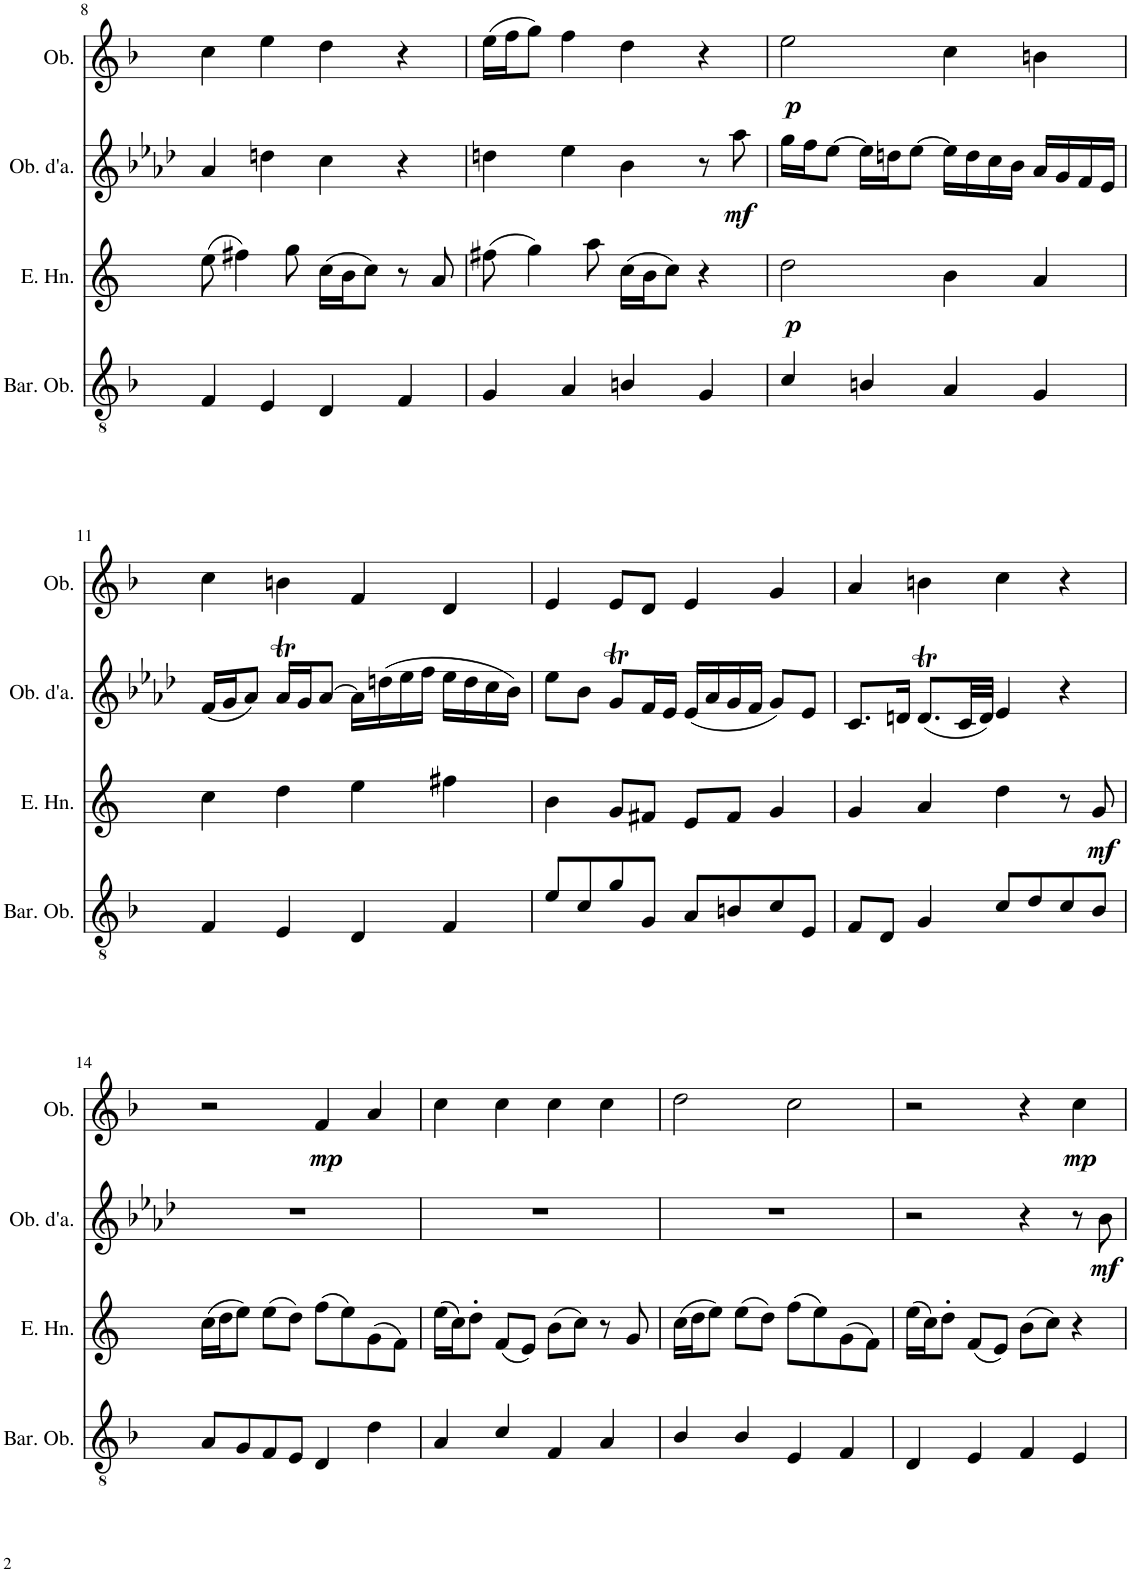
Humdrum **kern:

**kern	**kern	**kern	**kern	**dynam	**kern	**dynam	**kern	**dynam
*part6	*part5	*part4	*part3	*part3	*part2	*part2	*part1	*part1
*staff6	*staff5	*staff4	*staff3	*staff3	*staff2	*staff2	*staff1	*staff1
*I"Baritone Oboe	*I"Bassoon	*I"Bassoon	*I"English Horn	*	*I"Oboe d'amore	*	*I"Oboe	*
*I'Bar. Ob.	*I'Bsn.	*I'Bsn.	*I'E. Hn.	*	*I'Ob. d'a.	*	*I'Ob.	*
!!LO:PB:g=z
*clefGv2	*clefF4	*clefF4	*clefG2	*	*clefG2	*	*clefG2	*
*	*	*	*Trd4c7	*	*Trd2c3	*	*	*
*k[b-]	*k[b-]	*k[b-]	*k[]	*	*k[b-e-a-d-]	*	*k[b-]	*
*M4/4	*M4/4	*M4/4	*M4/4	*	*M4/4	*	*M4/4	*
*met(c)	*met(c)	*met(c)	*met(c)	*	*met(c)	*	*met(c)	*
=8	=8	=8	=8	=8	=8	=8	=8	=8
4F/	4F 4A 4c	4F	(8ee\	.	4a-/	.	4cc\	.
.	.	.	4ff#X\)	.	.	.	.	.
4E/	4E 4G 4Bn	4E	.	.	4ddn\	.	4ee\	.
.	.	.	8gg\	.	.	.	.	.
4D/	4D 4F 4A 4c	4D	(16cc\LL	.	4cc\	.	4dd\	.
.	.	.	16b\J	.	.	.	.	.
.	.	.	8cc\J)	.	.	.	.	.
4F/	4F 4c 4d	4F	8r	.	4r	.	4r	.
.	.	.	8a/	.	.	.	.	.
=9	=9	=9	=9	=9	=9	=9	=9	=9
4G/	4G 4Bn 4f	4G	(8ff#X\	.	4ddn\	.	(16ee\LL	.
.	.	.	.	.	.	.	16ff\J	.
.	.	.	4gg\)	.	.	.	8gg\J)	.
4A/	4A 4c 4f	4A	.	.	4ee-\	.	4ff\	.
.	.	.	8aa\	.	.	.	.	.
4Bn/	4B 4g 4a	4Bn	(16cc\LL	.	4b-\	.	4dd\	.
.	.	.	16b\J	.	.	.	.	.
.	.	.	8cc\J)	.	.	.	.	.
4G/	4G 4B 4d	4G	4r	.	8r	.	4r	.
!	!	!	!	!	!	!LO:DY:b	!	!
.	.	.	.	.	8aa-\	mf	.	.
=10	=10	=10	=10	=10	=10	=10	=10	=10
!	!	!	!	!LO:DY:b	!	!	!	!LO:DY:b
4c/	4c 4e 4g	4c	2dd\	p	16gg\LL	.	2ee\	p
.	.	.	.	.	16ff\J	.	.	.
.	.	.	.	.	[8ee-\J	.	.	.
4Bn/	4Bn 4c 4e 4g	4Bn	.	.	16ee-\LL]	.	.	.
.	.	.	.	.	16ddn\J	.	.	.
.	.	.	.	.	[8ee-\J	.	.	.
4A/	4A 4c 4e	4A	4b\	.	16ee-\LL]	.	4cc\	.
.	.	.	.	.	16dd\	.	.	.
.	.	.	.	.	16cc\	.	.	.
.	.	.	.	.	16b-\JJ	.	.	.
4G/	4G 4B 4d	4G	4a/	.	16a-/LL	.	4bn\	.
.	.	.	.	.	16g/	.	.	.
.	.	.	.	.	16f/	.	.	.
.	.	.	.	.	16e-/JJ	.	.	.
!!LO:LB:g=z
=11	=11	=11	=11	=11	=11	=11	=11	=11
4F/	4F 4c 4d	4F	4cc\	.	(16f/LL	.	4cc\	.
.	.	.	.	.	16g/J	.	.	.
.	.	.	.	.	8a-/J)	.	.	.
4E/	4E 4G 4Bn	4E	4dd\	.	16a-T/LL	.	4bn\	.
.	.	.	.	.	16g/J	.	.	.
.	.	.	.	.	[8a-/J	.	.	.
4D/	4D 4F 4A 4c	4D	4ee\	.	16a-\LL]	.	4f/	.
.	.	.	.	.	(16ddn\	.	.	.
.	.	.	.	.	16ee-\	.	.	.
.	.	.	.	.	16ff\JJ	.	.	.
4F/	4F 4G 4B 4d	4F	4ff#X\	.	16ee-\LL	.	4d/	.
.	.	.	.	.	16dd\	.	.	.
.	.	.	.	.	16cc\	.	.	.
.	.	.	.	.	16b-\JJ)	.	.	.
=12	=12	=12	=12	=12	=12	=12	=12	=12
8e/L	8E 8G 8cL	8EL	4b\	.	8ee-\L	.	4e/	.
8c/	8C 8E 8G	8C	.	.	8b-\J	.	.	.
8g/	8G 8c 8e	8G	8g/L	.	8gt/L	.	8e/L	.
8G/J	8GG 8BBn 8DJ	8GGJ	8f#X/J	.	16f/L	.	8d/J	.
.	.	.	.	.	16e-/JJ	.	.	.
8A/L	8AA 8C 8FL	8AAL	8e/L	.	(16e-/LL	.	4e/	.
.	.	.	.	.	16a-/	.	.	.
8Bn/	8BB 8G 8A	8BBn	8f#/J	.	16g/	.	.	.
.	.	.	.	.	16f/JJ	.	.	.
8c/	8C 8E 8G	8C	4g/	.	8g/L)	.	4g/	.
8E/J	8EE 8GG 8BB-XJ	8EEJ	.	.	8e-/J	.	.	.
=13	=13	=13	=13	=13	=13	=13	=13	=13
8F/L	8FF 8C 8DL	8FFL	4g/	.	8.c/L	.	4a/	.
8D/J	8DD 8FF 8AAJ	8DDJ	.	.	.	.	.	.
.	.	.	.	.	16dn/Jk	.	.	.
4G/	4GG 4BBn 4D	4GG	4a/	.	(8.dt/L	.	4bn\	.
.	.	.	.	.	32c/LL	.	.	.
.	.	.	.	.	32d/JJJ)	.	.	.
8c/L	8C 8E 8GL	8CL	4dd\	.	4e-/	.	4cc\	.
8d/	8D 8F 8A	8D	.	.	.	.	.	.
8c/	8C 8E 8G	8C	8r	.	4r	.	4r	.
!	!	!	!	!LO:DY:b	!	!	!	!
8B-/J	8BB-X 8C 8E 8GJ	8BB-J	8g/	mf	.	.	.	.
!!LO:LB:g=z
=14	=14	=14	=14	=14	=14	=14	=14	=14
8A/L	8AA 8C 8FL	8AAL	(16cc\LL	.	1r	.	2r	.
.	.	.	16dd\J	.	.	.	.	.
8G/	8GG 8BB- 8D	8GG	8ee\J)	.	.	.	.	.
8F/	8FF 8AA 8C	8FF	(8ee\L	.	.	.	.	.
8E/J	8EE 8GG 8BB-J	8EEJ	8dd\J)	.	.	.	.	.
!	!	!	!	!	!	!	!	!LO:DY:b
4D/	4DD 4FF 4BB-	4DD	(8ff\L	.	.	.	4f/	mp
.	.	.	8ee\)	.	.	.	.	.
4d\	4D 4F 4A	4D	(8g\	.	.	.	4a/	.
.	.	.	8f\J)	.	.	.	.	.
=15	=15	=15	=15	=15	=15	=15	=15	=15
4A/	4AA 4C 4F	4AA	(16ee\LL	.	1r	.	4cc\	.
.	.	.	16cc\J)	.	.	.	.	.
.	.	.	8dd'\J	.	.	.	.	.
4c/	4C 4E 4G	4C	(8f/L	.	.	.	4cc\	.
.	.	.	8e/J)	.	.	.	.	.
4F/	4FF 4AA 4C	4FF	(8b\L	.	.	.	4cc\	.
.	.	.	8cc\J)	.	.	.	.	.
4A/	4AA 4C 4F	4AA	8r	.	.	.	4cc\	.
.	.	.	8g/	.	.	.	.	.
=16	=16	=16	=16	=16	=16	=16	=16	=16
4B-/	4BB- 4B-	4BB-	(16cc\LL	.	1r	.	2dd\	.
.	.	.	16dd\J	.	.	.	.	.
.	.	.	8ee\J)	.	.	.	.	.
4B-/	4B- 4d 4f 4a	4B-	(8ee\L	.	.	.	.	.
.	.	.	8dd\J)	.	.	.	.	.
4E/	4E 4B- 4c	4E	(8ff\L	.	.	.	2cc\	.
.	.	.	8ee\)	.	.	.	.	.
4F/	4F 4A 4c	4F	(8g\	.	.	.	.	.
.	.	.	8f\J)	.	.	.	.	.
=17	=17	=17	=17	=17	=17	=17	=17	=17
4D/	4D 4A 4B-	4D	(16ee\LL	.	2r	.	2r	.
.	.	.	16cc\J)	.	.	.	.	.
.	.	.	8dd'\J	.	.	.	.	.
4E/	4E 4B- 4c	4E	(8f/L	.	.	.	.	.
.	.	.	8e/J)	.	.	.	.	.
4F/	4F 4A 4c	4F	(8b\L	.	4r	.	4r	.
.	.	.	8cc\J)	.	.	.	.	.
!	!	!	!	!	!	!	!	!LO:DY:b
4E/	4E 4G 4c	4E	4r	.	8r	.	4cc\	mp
!	!	!	!	!	!	!LO:DY:b	!	!
.	.	.	.	.	8b-\	mf	.	.
=	=	=	=	=	=	=	=	=
*-	*-	*-	*-	*-	*-	*-	*-	*-
